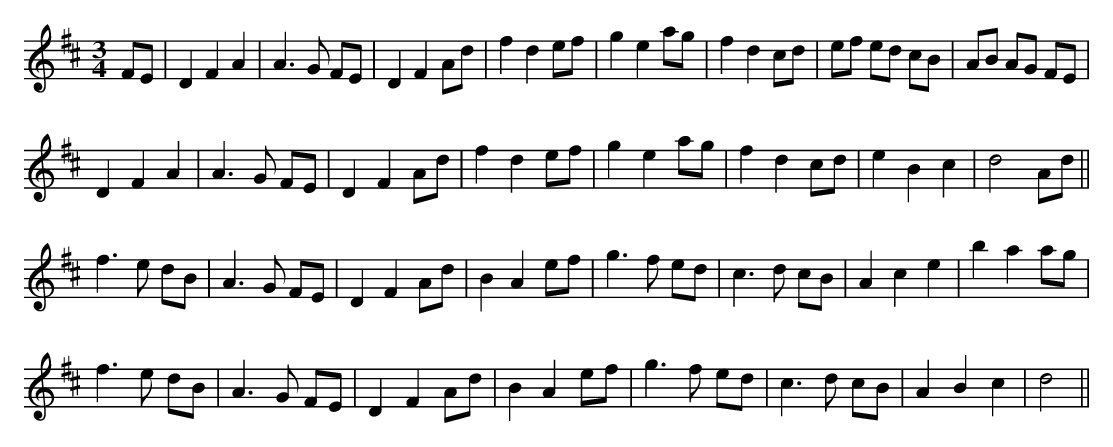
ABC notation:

X:1
M:3/4
K:D
FE|D2F2A2|A3G FE|D2F2Ad|f2d2ef|g2e2ag|f2d2cd|ef ed cB|AB AG FE|
D2F2A2|A3G FE|D2F2Ad|f2d2 ef|g2e2ag|f2d2cd|e2B2c2|d4Ad||
f3e dB|A3G FE|D2F2Ad|B2A2ef|g3f ed|c3 d cB|A2c2e2|b2a2ag|
f3e dB|A3G FE|D2F2Ad|B2A2ef|g3f ed|c3 d cB|A2B2c2|d4||
